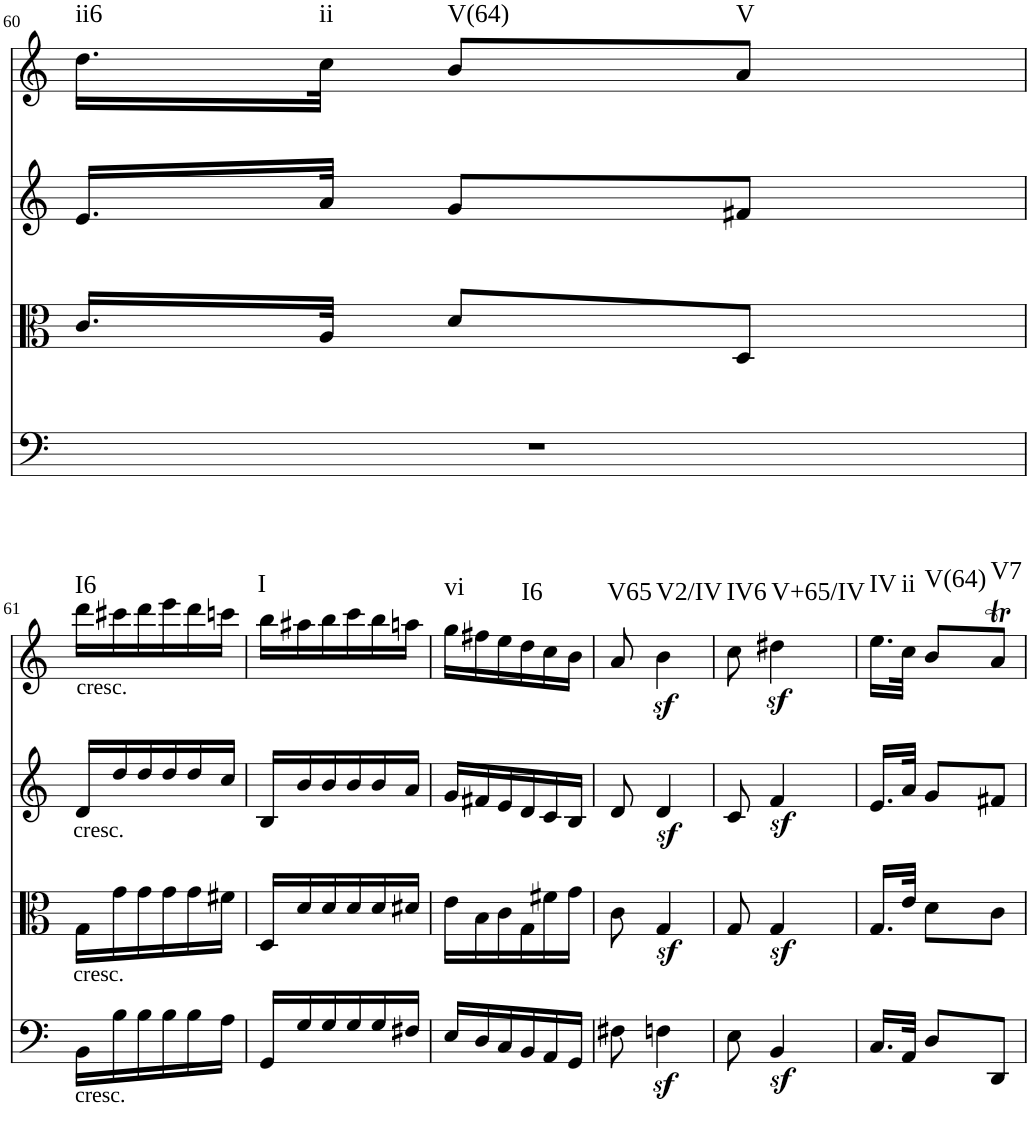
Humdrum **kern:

**kern	**kern	**kern	**kern	**dynam	**harte
*part4	*part3	*part2	*part1	*part1	*part1
*staff4	*staff3	*staff2	*staff1	*staff1	*
*I"Violoncello	*I"Viola	*I"Violin II	*I"Violin I	*	*
!!LO:PB:g=z
*clefF4	*clefC3	*clefG2	*clefG2	*	*
*k[]	*k[]	*k[]	*k[]	*	*
*M3/8	*M3/8	*M3/8	*M3/8	*	*
=60	=60	=60	=60	=60	=60
!	!	!	!	!	!LO:H:kt=ii6
4.r	16.c/LL	16.e/LL	16.dd\LL	.	N
!	!	!	!	!	!LO:H:kt=ii
.	32A/JJk	32a/JJk	32cc\JJk	.	N
!	!	!	!	!	!LO:H:kt=V(64)
.	8d/L	8g/L	8b/L	.	N
!	!	!	!	!	!LO:H:kt=V
.	8D/J	8f#X/J	8a/J	.	N
!!LO:LB:g=z
=61	=61	=61	=61	=61	=61
!	!	!	!LO:TX:b:t=cresc.	!	!
!	!LO:TX:a:t=cresc.	!	!	!	!
!LO:TX:a:t=cresc.	!	!	!	!	!
!LO:TX:b:t=cresc.	!	!	!	!	!LO:H:kt=I6
16BB\LL	16G\LL	16d/LL	16ddd\LL	.	N
16B\	16g\	16dd/	16ccc#X\	.	.
16B\	16g\	16dd/	16ddd\	.	.
16B\	16g\	16dd/	16eee\	.	.
16B\	16g\	16dd/	16ddd\	.	.
16A\JJ	16f#X\JJ	16cc/JJ	16cccn\JJ	.	.
=62	=62	=62	=62	=62	=62
!	!	!	!	!	!LO:H:kt=I
16GG/LL	16D/LL	16B/LL	16bb\LL	.	N
16G/	16d/	16b/	16aa#X\	.	.
16G/	16d/	16b/	16bb\	.	.
16G/	16d/	16b/	16ccc\	.	.
16G/	16d/	16b/	16bb\	.	.
16F#X/JJ	16d#X/JJ	16a/JJ	16aan\JJ	.	.
=63	=63	=63	=63	=63	=63
!	!	!	!	!	!LO:H:kt=vi
16E/LL	16e\LL	16g/LL	16gg\LL	.	N
16D/	16B\	16f#X/	16ff#X\	.	.
16C/	16c\	16e/	16ee\	.	.
!	!	!	!	!	!LO:H:kt=I6
16BB/	16G\	16d/	16dd\	.	N
16AA/	16f#X\	16c/	16cc\	.	.
16GG/JJ	16g\JJ	16B/JJ	16b\JJ	.	.
=64	=64	=64	=64	=64	=64
!	!	!	!	!	!LO:H:kt=V65
8F#X\	8c\	8d/	8a/	.	N
!	!	!	!	!LO:DY:b	!LO:H:kt=V2/IV
4Fnz<\	4Gz</	4dz</	4b\	sf	N
=65	=65	=65	=65	=65	=65
!	!	!	!	!	!LO:H:kt=IV6
8E\	8G/	8c/	8cc\	.	N
!	!	!	!	!LO:DY:b	!LO:H:kt=V+65/IV
4BBz</	4Gz</	4fz</	4dd#X\	sf	N
=66	=66	=66	=66	=66	=66
!	!	!	!	!	!LO:H:kt=IV
16.C/LL	16.G/LL	16.e/LL	16.ee\LL	.	N
!	!	!	!	!	!LO:H:kt=ii
32AA/JJk	32e/JJk	32a/JJk	32cc\JJk	.	N
!	!	!	!	!	!LO:H:kt=V(64)
8D/L	8d\L	8g/L	8b/L	.	N
!	!	!	!	!	!LO:H:kt=V7
8DD/J	8c\J	8f#X/J	8aT/J	.	N
=	=	=	=	=	=
*-	*-	*-	*-	*-	*-
